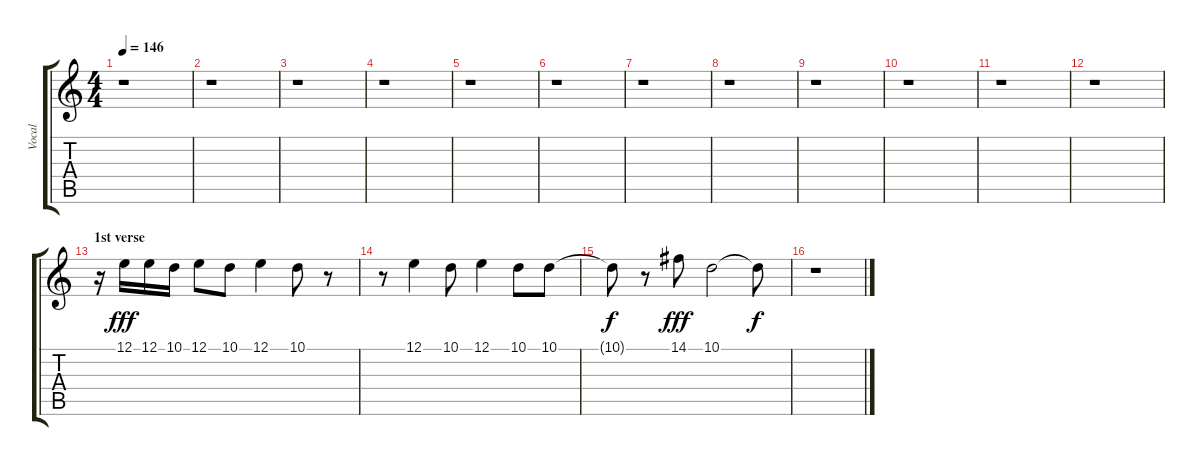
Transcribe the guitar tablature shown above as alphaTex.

\track ("Vocal" "Vocal") {instrument choiraahs}
\staff {score tabs}
\tuning (E4 B3 G3 D3 A2 E2) {hide}
\ts (4 4)
\tempo 146
\clef g2
\ks c
r.1{dy fff} |
r.1 |
r.1 |
r.1 |
r.1 |
r.1 |
r.1 |
r.1 |
r.1 |
r.1 |
r.1 |
r.1 |
\section ("" "1st verse")
r.16 12.1.16 12.1.16 10.1.16 12.1.8 10.1.8 12.1.4 10.1.8 r.8 |
r.8 12.1.4 10.1.8 12.1.4 10.1.8 10.1.8 |
10.1{t}.8{dy f} r.8 14.1.8{dy fff} 10.1.2 10.1{t}.8{dy f} |
r.1
